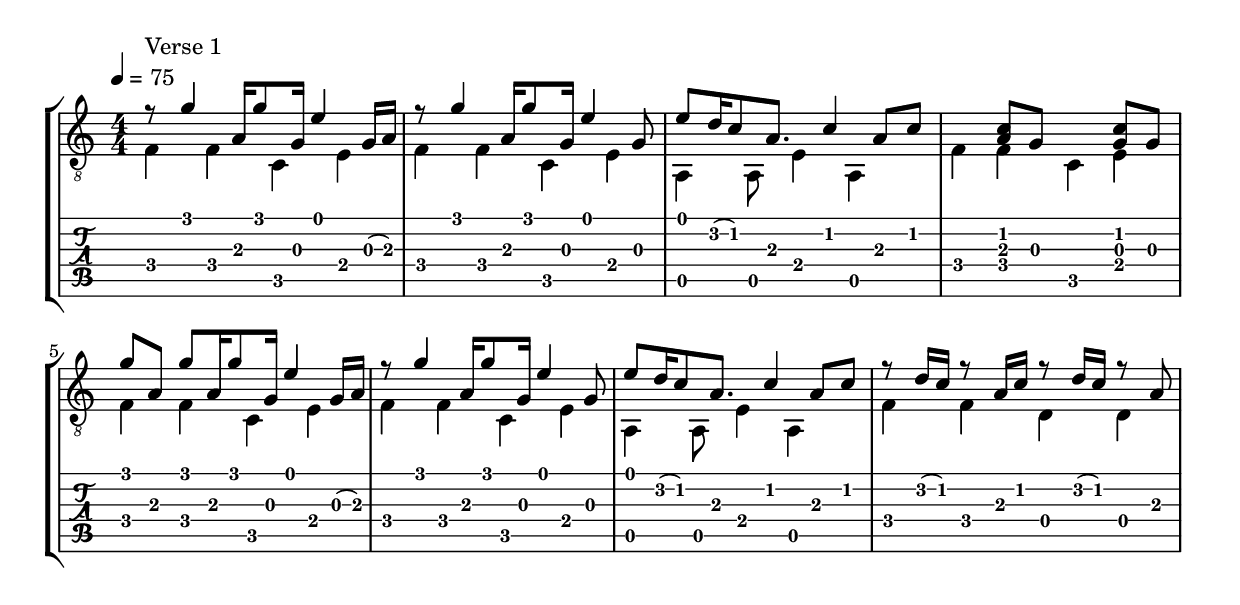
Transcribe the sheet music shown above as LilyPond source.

\version "2.12.3"
\include "english.ly"

\paper {
 indent = #0
}

%-----------------------------------------------------------------------
% Bars

vOneBarBeganIt = { \skip 4 <a\3 c'\2 >8 <g\3>8 \skip 4 <g\3 c'\2 >8 <g\3>8 }
vTwoBarBeganIt = { <f\4>4 <f\4>4 <c\5>4 <e\4>4 }

vOneBarItsNot = { r8 <g'\1>4 <a\3>16 <g'\1>8 <g\3>16 <e'\1>4 <g\3>16( <a\3>16) }
vTwoBarItsNot = { <f\4>4 <f\4>4 <c\5>4 <e\4>4 }

vOneBarItThough = { r8 <d'\2>16( <c'\2>16) r8 <a\3>16 <c'\2>16 r8 <d'\2>16( <c'\2>16) r8 <a\3>8 }
vTwoBarItThough = { <f\4>4 <f\4>4 <d\4>4 <d\4>4 }

vOneBarWhatYouThought = { r8 <g'\1>4 <a\3>16 <g'\1>8 <g\3>16 <e'\1>4 <g\3>8 }
vTwoBarWhatYouThought = { <f\4>4 <f\4>4 <c\5>4 <e\4>4 }

vOneBarWhenYouFirst = { <e'\1>8 <d'\2>16( <c'\2>8) <a\3>8. <c'\2>4 <a\3>8 <c'\2>8 }
vTwoBarWhenYouFirst = { <a,\5>4 <a,\5>8 <e\4>4 <a,\5>4 \skip 8 }

vOneBarYouGot = { <g'\1>8 <a\3>8 <g'\1>8 <a\3>16 <g'\1>8 <g\3>16 <e'\1>4 <g\3>16( <a\3>16) }
vTwoBarYouGot = { <f\4>4 <f\4>4 <c\5>4 <e\4>4 }


%-----------------------------------------------------------------------
% Lines

vOneLineVerseOneLineTwo = { \vOneBarYouGot \vOneBarWhatYouThought \vOneBarWhenYouFirst \vOneBarItThough \break }
vTwoLineVerseOneLineTwo = { \vTwoBarYouGot \vTwoBarWhatYouThought \vTwoBarWhenYouFirst \vTwoBarItThough \break }

vOneLineVerseOneLineOne = { \vOneBarItsNot \vOneBarWhatYouThought \vOneBarWhenYouFirst \vOneBarBeganIt \break }
vTwoLineVerseOneLineOne = { \vTwoBarItsNot \vTwoBarWhatYouThought \vTwoBarWhenYouFirst \vTwoBarBeganIt \break }


%-----------------------------------------------------------------------
% Stanzas

vOneStanzaVerseOne = { \vOneLineVerseOneLineOne \vOneLineVerseOneLineTwo }
vTwoStanzaVerseOne = { \vTwoLineVerseOneLineOne \vTwoLineVerseOneLineTwo }


%-----------------------------------------------------------------------
% Scores

vOneScoreTabOneScoreOne = { \vOneStanzaVerseOne }
vTwoScoreTabOneScoreOne = { \vTwoStanzaVerseOne }


%-----------------------------------------------------------------------
% Voices

vOne = { \vOneScoreTabOneScoreOne }

vTwo = { \vTwoScoreTabOneScoreOne }


%-----------------------------------------------------------------------
% Stanza Headings

stanzaHeadings = {
  r1^"Verse 1" r r r
}

%-----------------------------------------------------------------------

\score {
  \new StaffGroup <<
    \new Staff <<
      \tempo 4 = 75
      \clef "treble_8"

      \new Voice \with { \remove Rest_engraver } {
        \stanzaHeadings
      }

      \new Voice {
        \voiceOne
        \vOne
      }
      \new Voice {
        \voiceTwo
        \vTwo
      }
    >>

    \new TabStaff <<
      \new TabVoice {
        \slurUp
        \vOne
      }
      \new TabVoice {
        \slurUp
        \vTwo
      }
    >>
  >>

  \layout {
    \context { \Staff
      \override TimeSignature #'style = #'numbered
      \override StringNumber #'transparent = ##t
    }
    \context { \TabStaff
      \override TimeSignature #'style = #'numbered
    }
    \context { \Voice
      \remove Slur_engraver
    }
    \context { \TabVoice
      \remove Dots_engraver
      \remove Stem_engraver
      \remove Rest_engraver
    }
  }
}

% showLastLength = R1*4
\score {
  \new Staff \with {midiInstrument = #"acoustic guitar (nylon)"} <<
    \tempo 4 = 75
    \clef "treble_8"

    \new Voice {
      \unfoldRepeats {
        \vOne
      }
    }
    \new Voice {
      \unfoldRepeats {
        \vTwo
      }
    }
  >>

  \midi {}
}
